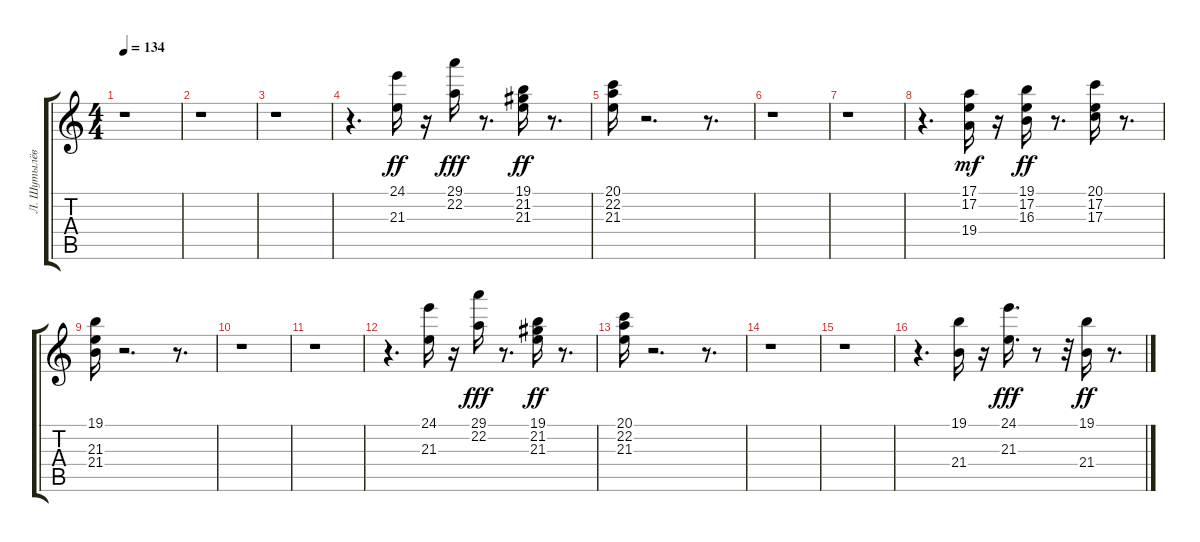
\track ("Л. Шутылёв" "Л. Шутылёв") {instrument pizzicatostrings}
\staff {score tabs}
\tuning (E4 B3 G3 D3 A2 E2) {hide}
\ts (4 4)
\tempo 134
\clef g2
\ks c
r.1{dy ff} |
r.1 |
r.1 |
r.4{d} (24.1 21.3).16 r.16 (29.1 22.2).16{dy fff} r.8{d} (19.1 21.2 21.3).16{dy ff} r.8{d} |
(20.1 22.2 21.3).16 r.2{d} r.8{d} |
r.1 |
r.1 |
r.4{d} (17.1 17.2 19.4).16{dy mf} r.16 (19.1 17.2 16.3).16{dy ff} r.8{d} (20.1 17.2 17.3).16 r.8{d} |
(19.1 21.3 21.4).16 r.2{d} r.8{d} |
r.1 |
r.1 |
r.4{d} (24.1 21.3).16 r.16 (29.1 22.2).16{dy fff} r.8{d} (19.1 21.2 21.3).16{dy ff} r.8{d} |
(20.1 22.2 21.3).16 r.2{d} r.8{d} |
r.1 |
r.1 |
r.4{d} (19.1 21.4).16 r.16 (24.1 21.3).16{d dy fff} r.8 r.32 (19.1 21.4).16{dy ff} r.8{d}
